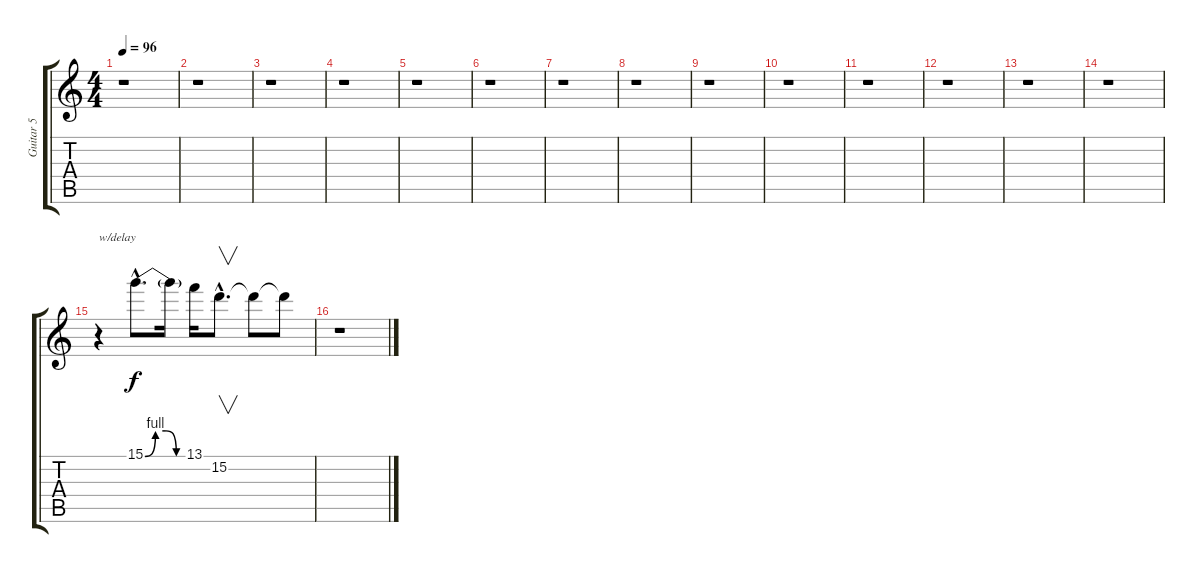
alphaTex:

\track ("Guitar 5" "Guitar 5") {instrument distortionguitar}
\staff {score tabs}
\tuning (E4 B3 G3 D3 A2 E2) {hide}
\ts (4 4)
\tempo 96
\clef g2
\ks c
r.1{dy f} |
r.1 |
r.1 |
r.1 |
r.1 |
r.1 |
r.1 |
r.1 |
r.1 |
r.1 |
r.1 |
r.1 |
r.1 |
r.1 |
r.4{txt "w/delay"} 15.1{be (custom 0 0 15 4 30 4 45 0 60 0) hac}.8{d} 15.1{t}.16 13.1.16 15.2{hac}.8{v d} 15.2{t}.8 15.2{t}.8 |
r.1
